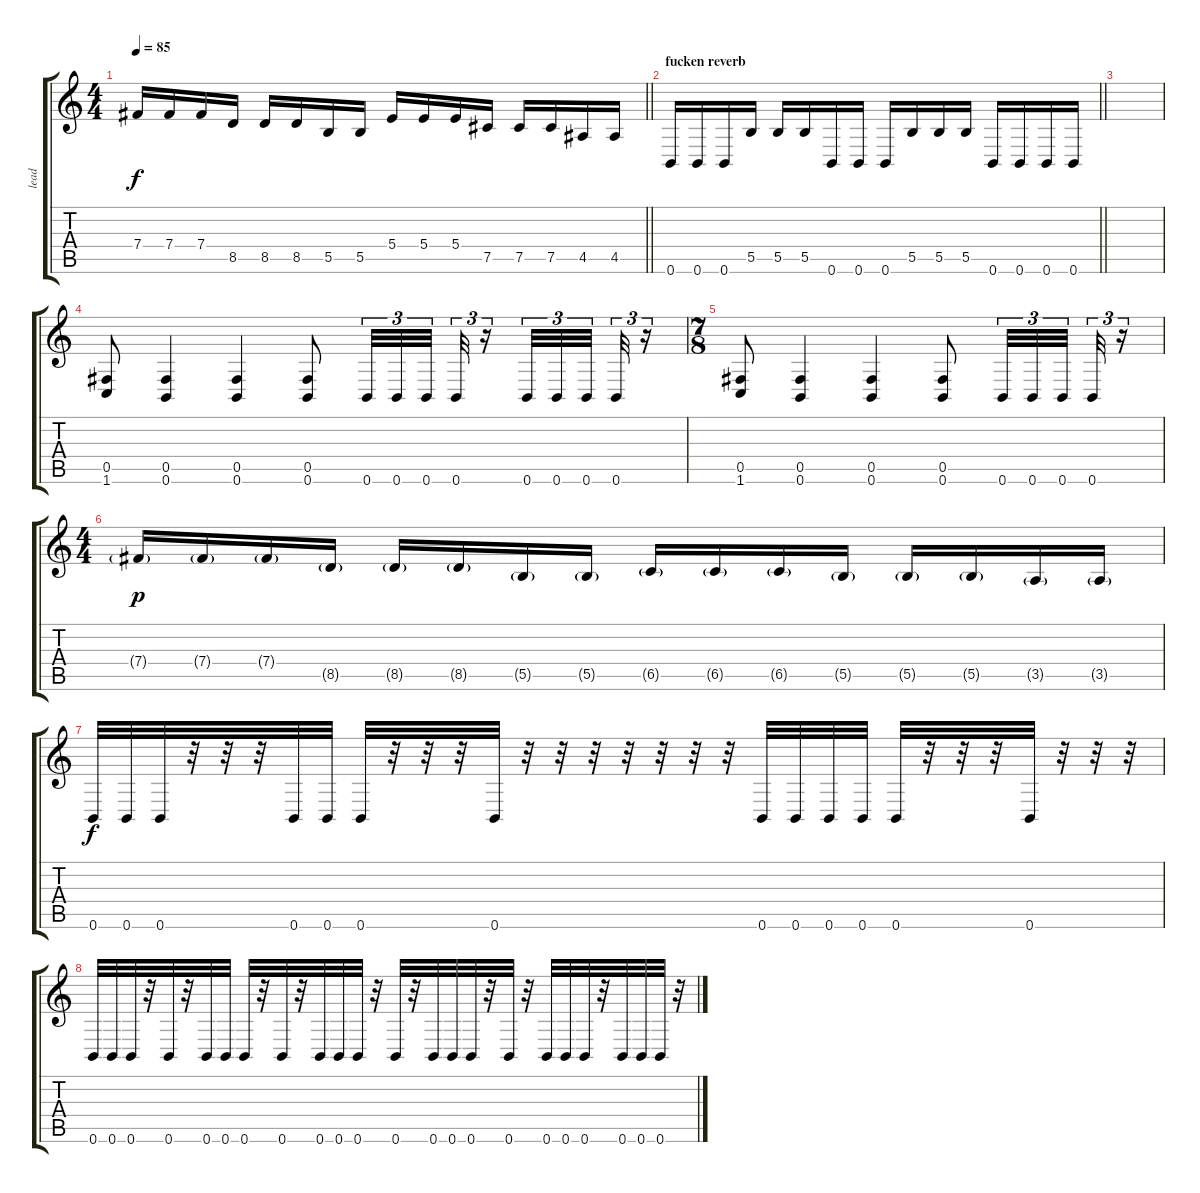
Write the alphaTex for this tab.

\track ("lead" "lead") {instrument overdrivenguitar}
\staff {score tabs}
\tuning (Db4 Ab3 E3 B2 Gb2 B1) {hide}
\ts (4 4)
\tempo 85
\clef g2
\barLineRight lightlight
\ks c
7.4.16{dy f} 7.4.16 7.4.16 8.5.16 8.5.16 8.5.16 5.5.16 5.5.16 5.4.16 5.4.16 5.4.16 7.5.16 7.5.16 7.5.16 4.5.16 4.5.16 |
\section ("" "fucken reverb")
\barLineRight lightlight
0.6.16 0.6.16 0.6.16 5.5.16 5.5.16 5.5.16 0.6.16 0.6.16 0.6.16 5.5.16 5.5.16 5.5.16 0.6.16 0.6.16 0.6.16 0.6.16 |
|
(0.5 1.6).8 (0.5 0.6).4 (0.5 0.6).4 (0.5 0.6).8 0.6.32{tu (3 2)} 0.6.32{tu (3 2)} 0.6.32{tu (3 2) beam splitsecondary} 0.6.32{tu (3 2)} r.16{tu (3 2)} 0.6.32{tu (3 2)} 0.6.32{tu (3 2)} 0.6.32{tu (3 2) beam splitsecondary} 0.6.32{tu (3 2)} r.16{tu (3 2)} |
\ts (7 8)
(0.5 1.6).8 (0.5 0.6).4 (0.5 0.6).4 (0.5 0.6).8 0.6.32{tu (3 2)} 0.6.32{tu (3 2)} 0.6.32{tu (3 2) beam splitsecondary} 0.6.32{tu (3 2)} r.16{tu (3 2)} |
\ts (4 4)
7.4{g}.16{dy p} 7.4{g}.16 7.4{g}.16 8.5{g}.16 8.5{g}.16 8.5{g}.16 5.5{g}.16 5.5{g}.16 6.5{g}.16 6.5{g}.16 6.5{g}.16 5.5{g}.16 5.5{g}.16 5.5{g}.16 3.5{g}.16 3.5{g}.16 |
0.6.32{dy f} 0.6.32 0.6.32 r.32 r.32 r.32 0.6.32 0.6.32 0.6.32 r.32 r.32 r.32 0.6.32 r.32 r.32 r.32 r.32 r.32 r.32 r.32 0.6.32 0.6.32 0.6.32 0.6.32 0.6.32 r.32 r.32 r.32 0.6.32 r.32 r.32 r.32 |
0.6.32 0.6.32 0.6.32 r.32 0.6.32 r.32 0.6.32 0.6.32 0.6.32 r.32 0.6.32 r.32 0.6.32 0.6.32 0.6.32 r.32 0.6.32 r.32 0.6.32 0.6.32 0.6.32 r.32 0.6.32 r.32 0.6.32 0.6.32 0.6.32 r.32 0.6.32 0.6.32 0.6.32 r.32
